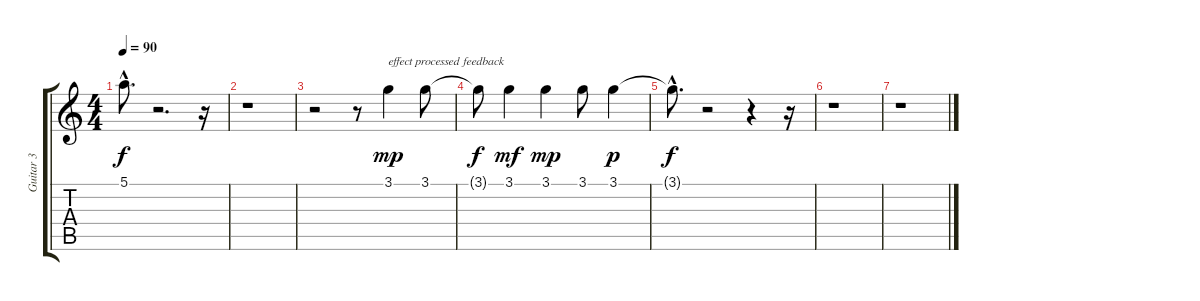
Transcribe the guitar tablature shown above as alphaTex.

\track ("Guitar 3" "Guitar 3") {instrument overdrivenguitar}
\staff {score tabs}
\tuning (E4 B3 G3 D3 A2 E2) {hide}
\ts (4 4)
\tempo 90
\clef g2
\ks c
5.1{hac t}.8{d dy f} r.2{d} r.16 |
r.1 |
r.2 r.8 3.1.4{txt "effect processed feedback" dy mp volume 4} 3.1.8{volume 4} |
3.1{t}.8{dy f} 3.1.4{dy mf volume 3} 3.1.4{dy mp volume 3} 3.1.8{volume 3} 3.1.4{dy p volume 3} |
3.1{hac t}.8{d dy f} r.2 r.4 r.16 |
r.1 |
r.1
